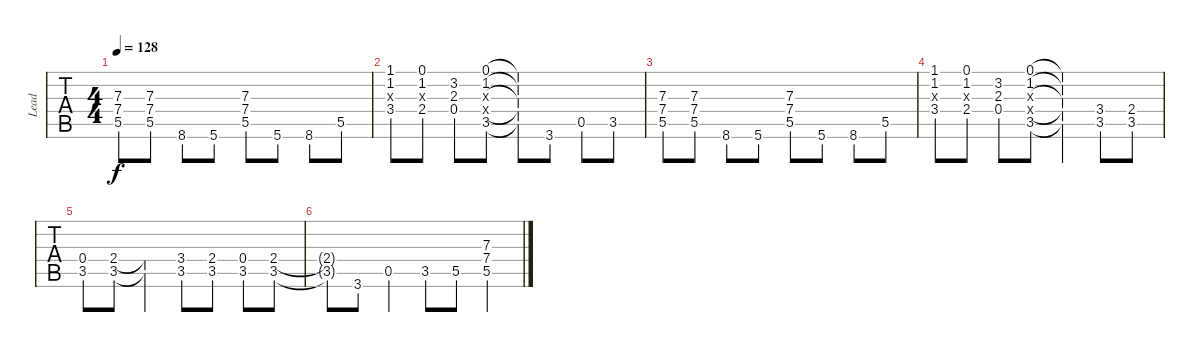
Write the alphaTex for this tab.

\track ("Lead" "Lead") {instrument overdrivenguitar}
\staff {tabs}
\tuning (E4 B3 G3 D3 A2 E2) {hide}
\ts (4 4)
\tempo 128
\clef g2
\ks c
(7.3 7.4 5.5).8{dy f} (7.3 7.4 5.5).8 8.6.8 5.6.8 (7.3 7.4 5.5).8 5.6.8 8.6.8 5.5.8 |
(1.1 1.2 1.3{x} 3.4).8 (0.1 1.2 0.3{x} 2.4).8 (3.2 2.3 0.4).8 (0.1 1.2 0.3{x} 0.4{x} 3.5).8 (0.1{t} 1.2{t} 0.3{t} 0.4{t} 3.5{t}).8 3.6.8 0.5.8 3.5.8 |
(7.3 7.4 5.5).8 (7.3 7.4 5.5).8 8.6.8 5.6.8 (7.3 7.4 5.5).8 5.6.8 8.6.8 5.5.8 |
(1.1 1.2 1.3{x} 3.4).8 (0.1 1.2 0.3{x} 2.4).8 (3.2 2.3 0.4).8 (0.1 1.2 0.3{x} 0.4{x} 3.5).8 (0.1{t} 1.2{t} 0.3{t} 0.4{t} 3.5{t}).4 (3.4 3.5).8 (2.4 3.5).8 |
(0.4 3.5).8 (2.4 3.5).8 (2.4{t} 3.5{t}).4 (3.4 3.5).8 (2.4 3.5).8 (0.4 3.5).8 (2.4 3.5).8 |
(2.4{t} 3.5{t}).8 3.6.8 0.5.4 3.5.8 5.5.8 (7.3 7.4 5.5).4
